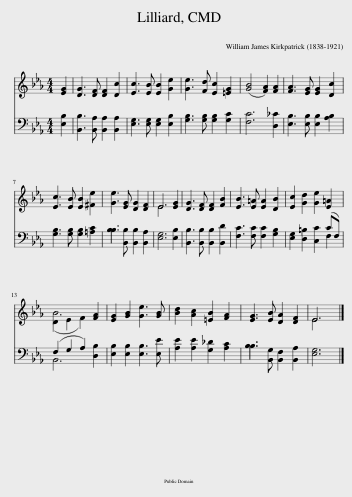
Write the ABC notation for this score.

X:1
%%score ( 1 2 ) ( 3 4 )
L:1/8
M:4/4
I:linebreak $
K:Eb
V:1 treble
V:2 treble
V:3 bass
V:4 bass
V:1
 [EG]2 | [DG]3 [DF] [DF]2 [Dc]2 | [Ec]3 [EB] [EB]2 [Ge]2 | [Ge]3 [Fd] [Ec]2 [=EG]2 | ([GB]4 [FA]2) [FA]2 | %5
 [FA]3 [EG] [EG]2 [Dc]2 |$ [Ec]3 [EB] [EB]2 [^Fe]2 | [Ge]3 [EG] [DG]2 [DF]2 | E6 [EG]2 | [DG]3 [DF] [DF]2 [FB]2 | %10
 [EB]3 [E=A] [EA]2 [DB]2 | [Ec]2 [Gd]2 [Ge]2 [E=A]2 |$ (D2 E2 F2) [FA]2 | [EG]2 [GB]2 [Ge]3 [GB] | [Bd]2 [Ac]2 [=EB]2 [FA]2 | %15
 [EG]3 [EB] [DA]2 [DF]2 | E6 |] %17
V:2
 x2 | x8 | x8 | x8 | x8 | %5
 x8 |$ x8 | x8 | E6 x2 | x8 | %10
 x8 | x8 |$ B6 x2 | x8 | x8 | %15
 x8 | E6 |] %17
V:3
 [E,B,]2 | [B,,B,]3 [B,,A,] [B,,A,]2 [B,,A,]2 | [E,G,]3 [E,G,] [E,G,]2 [E,B,]2 | [G,B,]3 [G,B,] [G,B,]2 [G,C]2 | [F,C]6 [D,_C]2 | %5
 [E,B,]3 [E,B,] [E,B,]2 [A,B,]2 |$ [G,B,]3 [G,B,] [G,B,]2 [=A,C]2 | B,3 [B,,B,] [B,,B,]2 [B,,A,]2 | [E,G,]6 [E,B,]2 | [B,,B,]3 [B,,B,] [B,,B,]2 [B,,D]2 | %10
 [F,C]3 [F,C] [F,C]2 [G,B,]2 | [E,G,]2 [D,=B,]2 [C,C]2 (CF,) |$ (F,2 G,2 A,2) [D,B,]2 | [E,B,]2 [E,B,]2 [E,B,]3 [E,E] | [A,E]2 [A,E]2 [G,_D]2 [A,C]2 | %15
 B,3 [B,,G,] [B,,F,]2 [B,,A,]2 | [E,G,]6 |] %17
V:4
 x2 | x8 | x8 | x8 | x8 | %5
 x8 |$ x8 | B,3 x5 | x8 | x8 | %10
 x8 | x6 F,2 |$ B,,6 x2 | x8 | x8 | %15
 B,3 x5 | x6 |] %17
